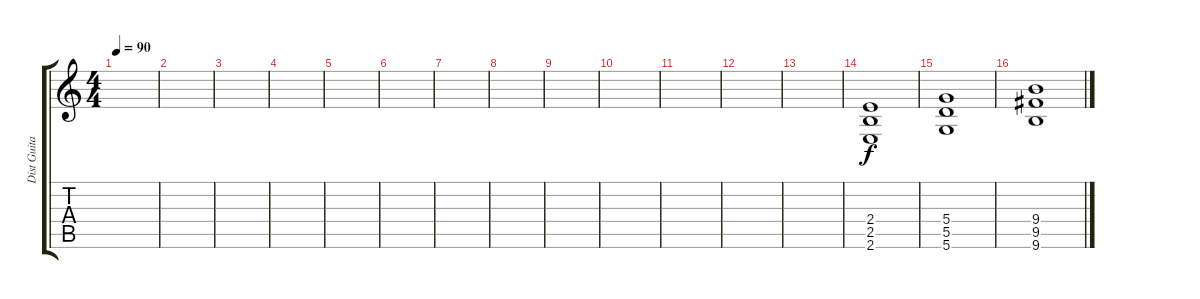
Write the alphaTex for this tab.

\track ("Dist Guitar" "Dist Guita") {instrument distortionguitar}
\staff {score tabs}
\tuning (E4 B3 G3 D3 A2 D2) {hide}
\ts (4 4)
\tempo 90
\clef g2
\ks c
|
|
|
|
|
|
|
|
|
|
|
|
|
(2.4 2.5 2.6).1 |
(5.4 5.5 5.6).1 |
(9.4 9.5 9.6).1
